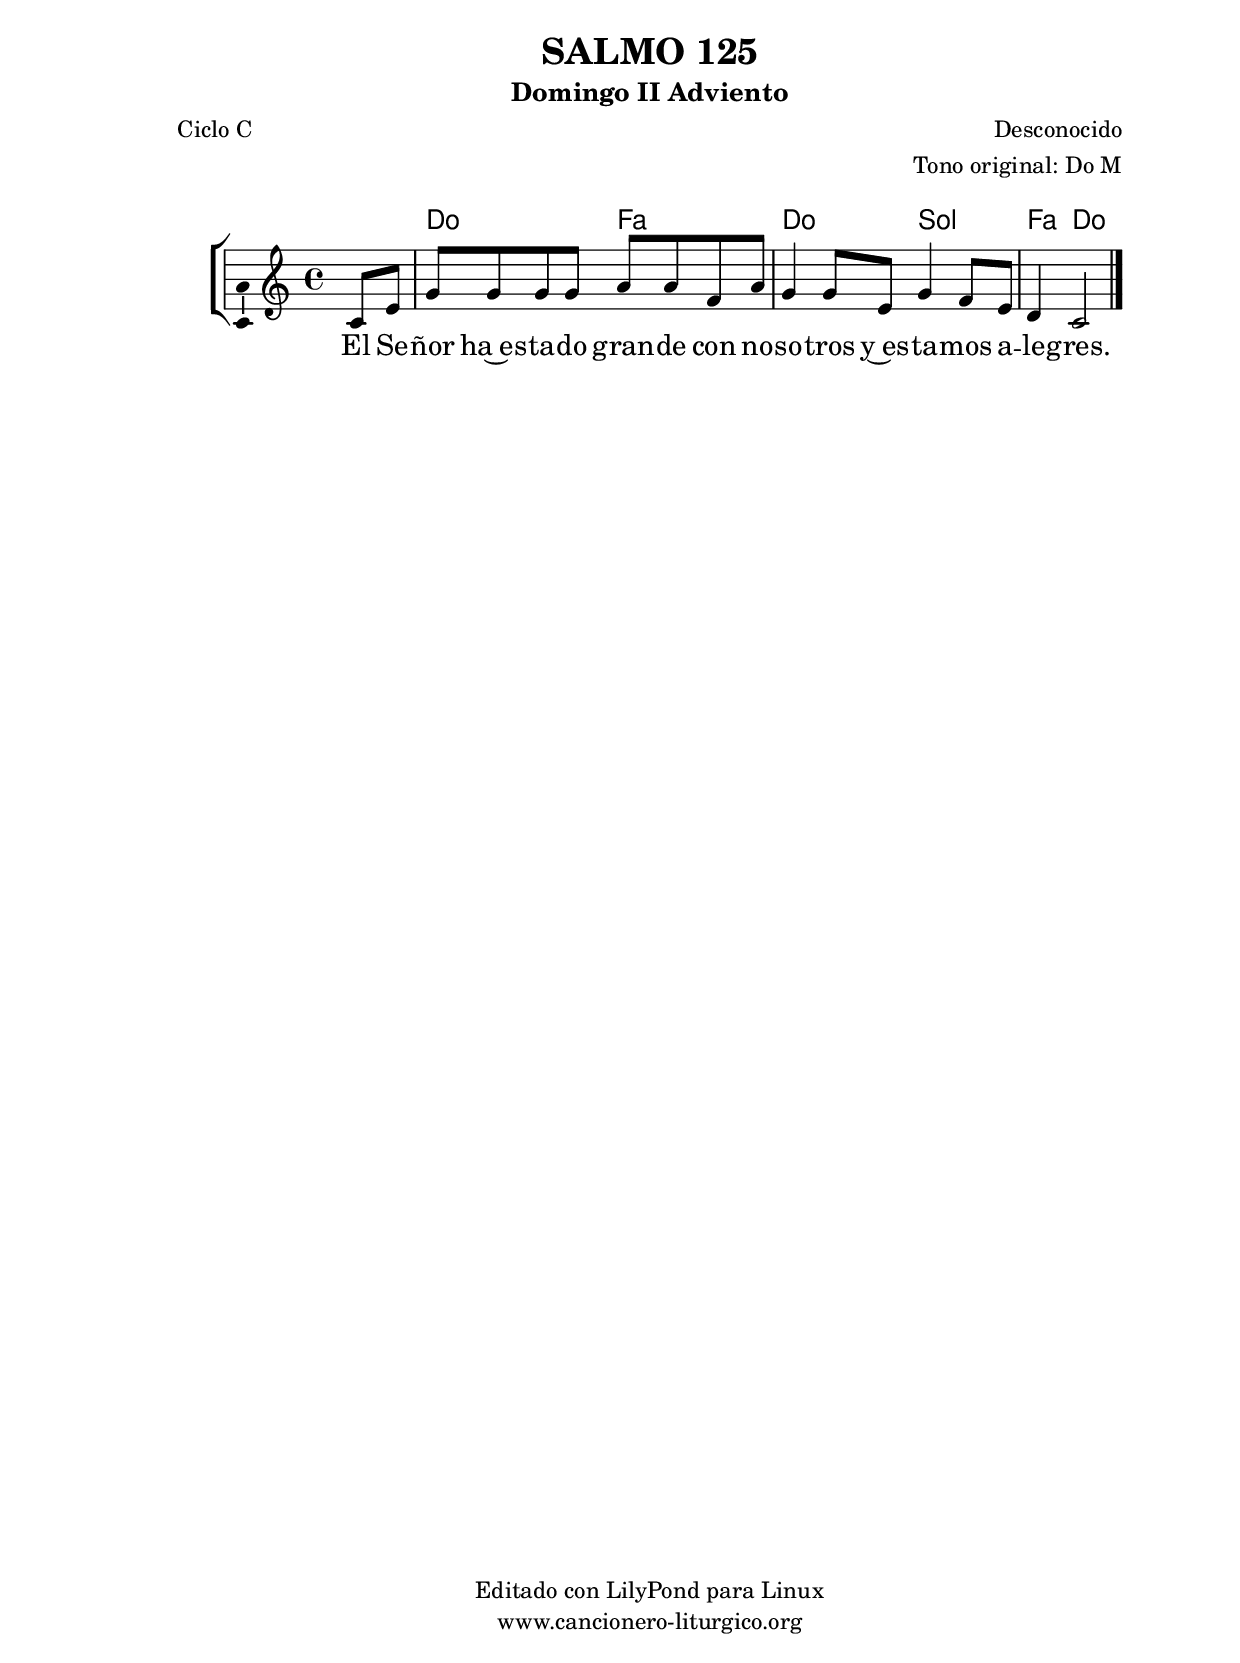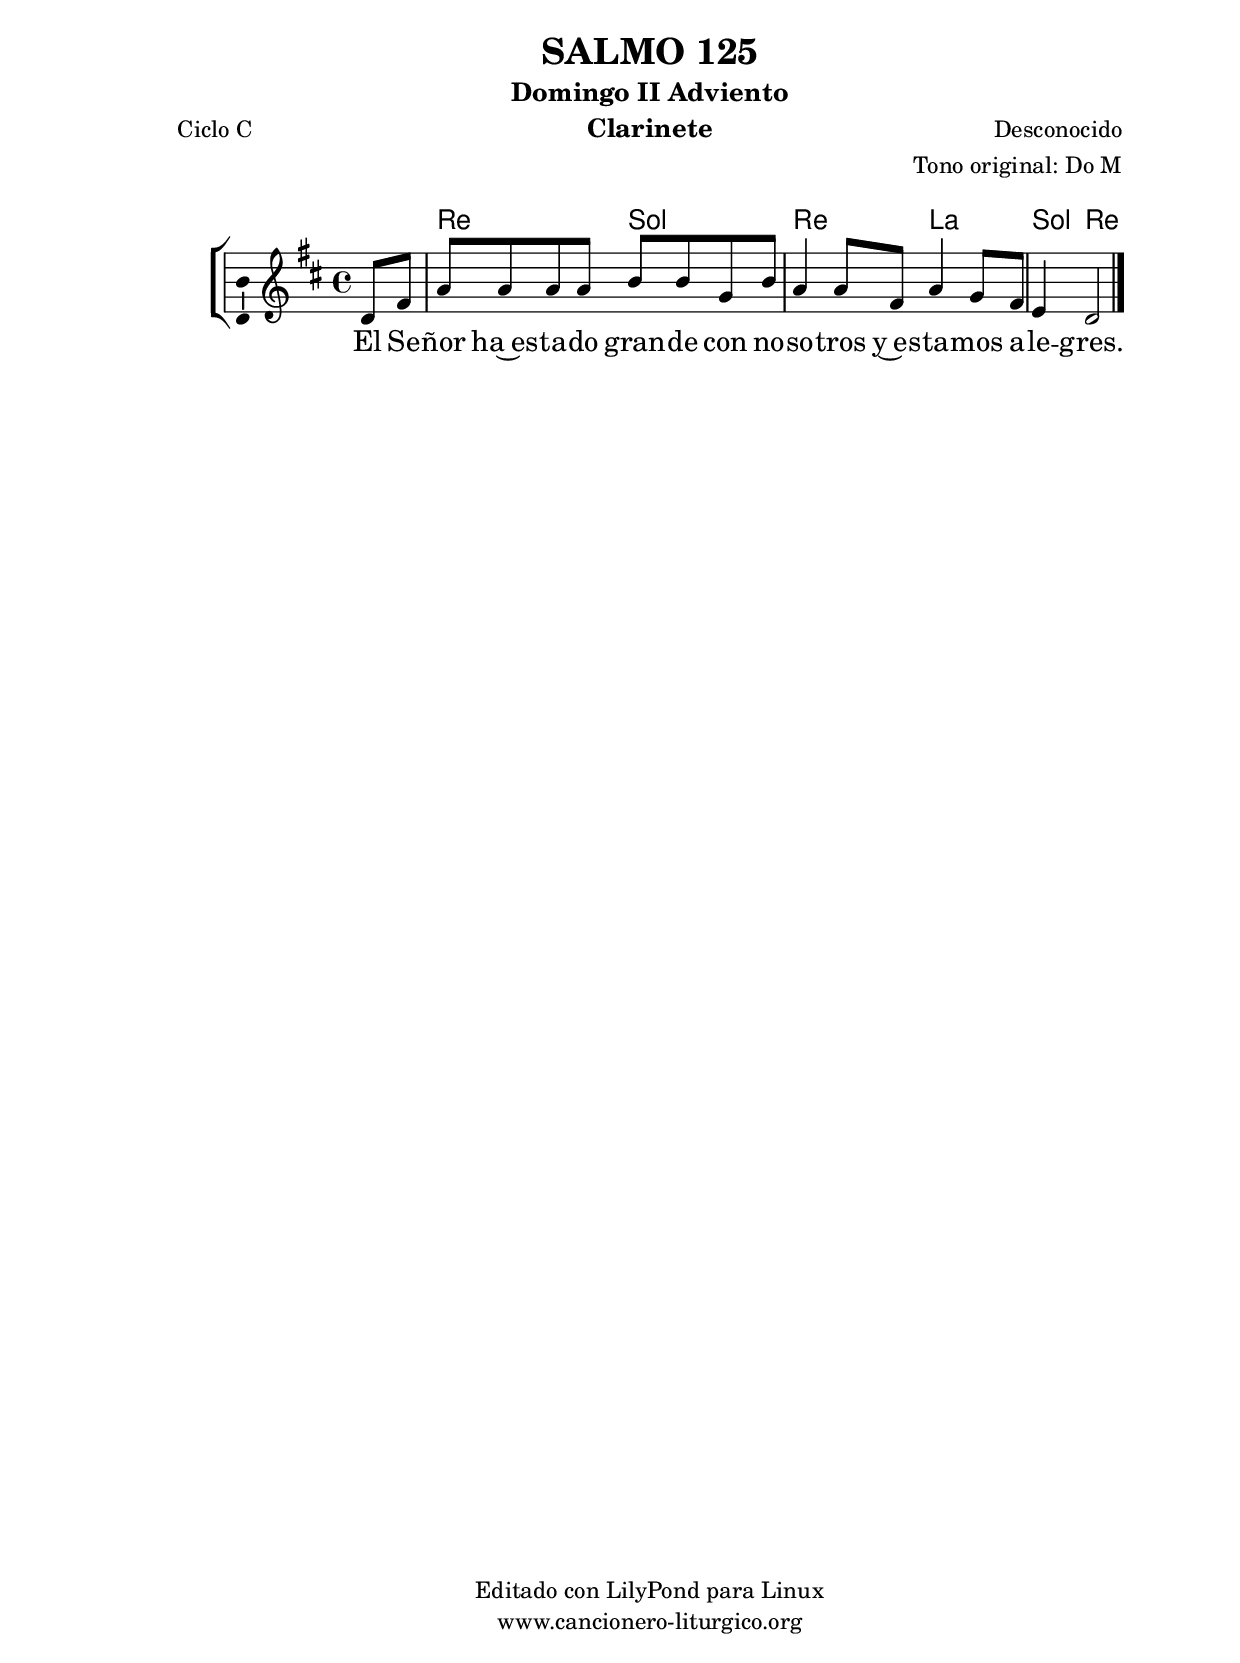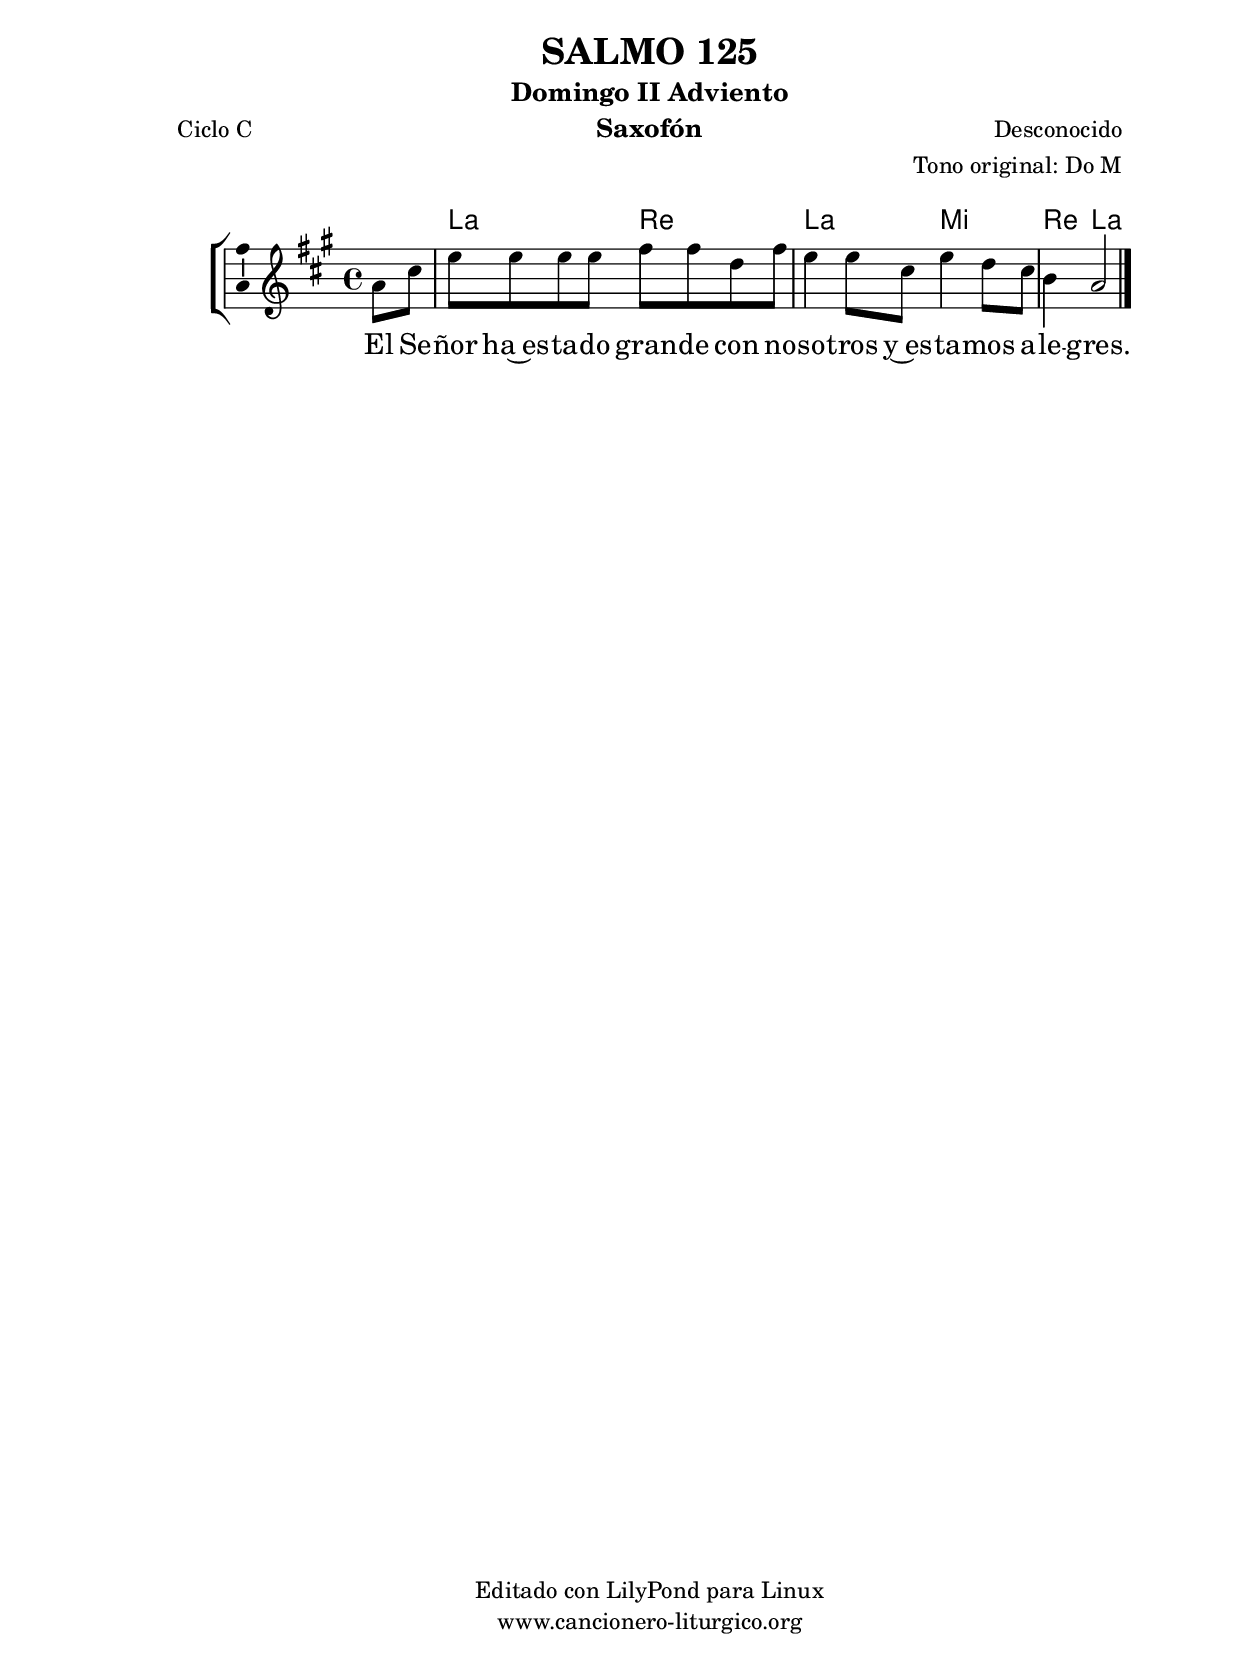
%
%para convertir .midi en .wav:
%timidity filename.midi -Ow -o finename.wav
%
%
%Para convertir de .wav a .mp3:
%lame -h -m j filename.wav
%
%
%para escuchar el midi:
%timidity nombrefichero.midi
%


%versión de lilypond para la que se ha escrito esta partitura:
\version "2.16.0"

	%Tamaño papel
	#(set-default-paper-size "a4")
	%Tamaño partitura
	#(set-global-staff-size 20)
	%No responde al pulsar sobre una nota
	#(ly:set-option 'point-and-click #f)

%parámetros del encabezamiento:
\header {
	title = "SALMO 125"
	subtitle = "Domingo II Adviento"
	composer = "Desconocido"
	poet = "Ciclo C"
	meter = ""
	arranger = "Tono original: Do M"
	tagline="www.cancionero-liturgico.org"
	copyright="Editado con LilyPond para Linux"
	}

%parámetros asociados al papel:
\paper  {
	oddHeaderMarkup = \markup {\fill-line { \on-the-fly #not-first-page \fromproperty #'header:title \on-the-fly #not-first-page \fromproperty #'header:composer }}
	evenHeaderMarkup = \markup {\fill-line { \fromproperty #'header:composer \fromproperty #'header:title }}
	#(set-paper-size "a4")
	print-page-number = ##f
	first-page-number = 1
	print-first-page-number = ##f
%	head-separation = 3.0 \cm
	top-margin = 2.0 \cm
	bottom-margin = 0.5\cm
%%%	bottom-margin = -1.0\cm
	left-margin = 3.0 \cm
	line-width = 16.0 \cm 
	indent = 8\mm
	interscoreline = 2.\mm
	between-system-space = 15\mm
%	para que las partituras no llenen la hoja:
	ragged-bottom = ##t
%	idem para la última hoja:
	ragged-last-bottom = ##f
%	para que las partituras llenen el ancho del papel:
	ragged-last = ##f
	after-title-space = 2.5 \cm
%page-count=1
system-count=1

	%Flexible Vertical Spacing
%	markup-markup-spacing =
%	#'((basic-distance . 15) (minimum-distance . 15) (padding . 3))
	markup-system-spacing =
	#'((basic-distance . 15) (minimum-distance . 15) (padding . 3))
	system-system-spacing =
	#'((basic-distance . 15) (minimum-distance . 15) (padding . 3))
	score-system-spacing =
	#'((basic-distance . 15) (minimum-distance . 15) (padding . 5))
%	top-system-spacing = % header
%	#'((basic-distance . 8) (minimum-distance . 0) (padding . 3))
%	top-markup-spacing =
%	#'((basic-distance . 20) (minimum-distance . 20) (padding . 3))
	last-bottom-spacing = % footer
	#'((basic-distance . 5) (minimum-distance . 5) (padding . 3))
%	score-markup-spacing =
%	#'((basic-distance . 16) (minimum-distance . 13) (padding . 3))

	}


%parámetros que afectan a toda la partitura:
global =  {
	%clave de sol (G):
	\clef G
	%armadura:
%%%	\transpose ees c
	\key c \major
	\tempo 4=80
	\set Score.tempoHideNote = ##t
	}


acordes = {
	\italianChords
	\chordmode {
%%%	\transpose ees c
{

s2 s
c f
c g f4 c2 s4

	}
	}
}

melodia = 
%%%\transpose ees c
{
	\relative c'{
	\time 4/4

s2. c8 e
g g g g a a f a
g4 g8 e g4 f8 e
d4 c2 s4

	\bar "|."
	}
	}


texto = \lyricmode {
El Se -- ñor ha~es -- ta -- do gran -- de con no -- so -- tros y~es -- ta -- mos a -- le -- gres.
	}


acordesStaff = \context ChordNames = acordesStaff <<
	\set chordChanges = ##t
	\acordes
	>>


vozStaff = \context Voice = vozStaff
\with {\consists "Ambitus_engraver"}
<<
%	\set Staff.instrumentName = ""
%	\set Staff.shortInstrumentName = ""
%	\set Staff.midiInstrument = #"clarinet"
%	\set Staff.midiInstrument = #"cello"
%	\set Staff.midiInstrument = #"flute"
	\set Staff.midiInstrument = #"electric guitar (jazz)"
%	\set Staff.midiInstrument = #"english horn"
%	\set Staff.midiInstrument = #"violin"
%	\set Staff.midiInstrument = #"glockenspiel"
	\set Staff.midiMinimumVolume = #0.7
	\set Staff.midiMaximumVolume = #0.9
	\global
	\melodia
	>>


textoStaff = \context Lyrics = textoStaff <<
	\lyricsto vozStaff \texto
	>>

\book {
	\score {
		\context ChoirStaff {
			\override StaffGroup.SystemStartBracket #'collapse-height = #1
			\override Score.SystemStartBar #'collapse-height = #1
			<<
			\acordesStaff
			\vozStaff
			\textoStaff
			>>
			}
		\layout {
	    		\context {
				\Lyrics
				\override LyricText #'font-size = #2
				}
	   		 \context {
				\Score
				%fontSize = #3
				\override StaffSymbol #'staff-space = #(magstep +3)
				%\override Beam #'thickness = #0.55
				%\override SpacingSpanner #'spacing-increment = #1.0
				%\override Slur #'height-limit = #1.5
				}
			}
		}
	\score {
		\unfoldRepeats
		\context ChoirStaff {
			<<
			\acordesStaff
			\vozStaff
			>>
			}
		\midi {
	  		\context {
	  			\Score
				tempoWholesPerMinute = #(ly:make-moment 70 4)
				}
			}
		}
	}

%Partitura para clarinete
#(define output-suffix "C")
\book {
	\header{
		instrument = "Clarinete"
		}
	\score {
		\context ChoirStaff {
			\override StaffGroup.SystemStartBracket #'collapse-height = #1
			\override Score.SystemStartBar #'collapse-height = #1
\transpose c d
			<<
			\acordesStaff
			\vozStaff
			\textoStaff
			>>
			}
		\layout {
	    		\context {
				\Lyrics
				\override LyricText #'font-size = #2
				}
	   		 \context {
				\Score
				%fontSize = #3
				\override StaffSymbol #'staff-space = #(magstep +3)
				%\override Beam #'thickness = #0.55
				%\override SpacingSpanner #'spacing-increment = #1.0
				%\override Slur #'height-limit = #1.5
				}
			}
		}
	}

%Partitura para saxofón
#(define output-suffix "S")
\book {
	\header{
		instrument = "Saxofón"
		}
	\score {
		\context ChoirStaff {
			\override StaffGroup.SystemStartBracket #'collapse-height = #1
			\override Score.SystemStartBar #'collapse-height = #1
\transpose c a
			<<
			\acordesStaff
			\vozStaff
			\textoStaff
			>>
			}
		\layout {
	    		\context {
				\Lyrics
				\override LyricText #'font-size = #2
				}
	   		 \context {
				\Score
				%fontSize = #3
				\override StaffSymbol #'staff-space = #(magstep +3)
				%\override Beam #'thickness = #0.55
				%\override SpacingSpanner #'spacing-increment = #1.0
				%\override Slur #'height-limit = #1.5
				}
			}
		}
	}

